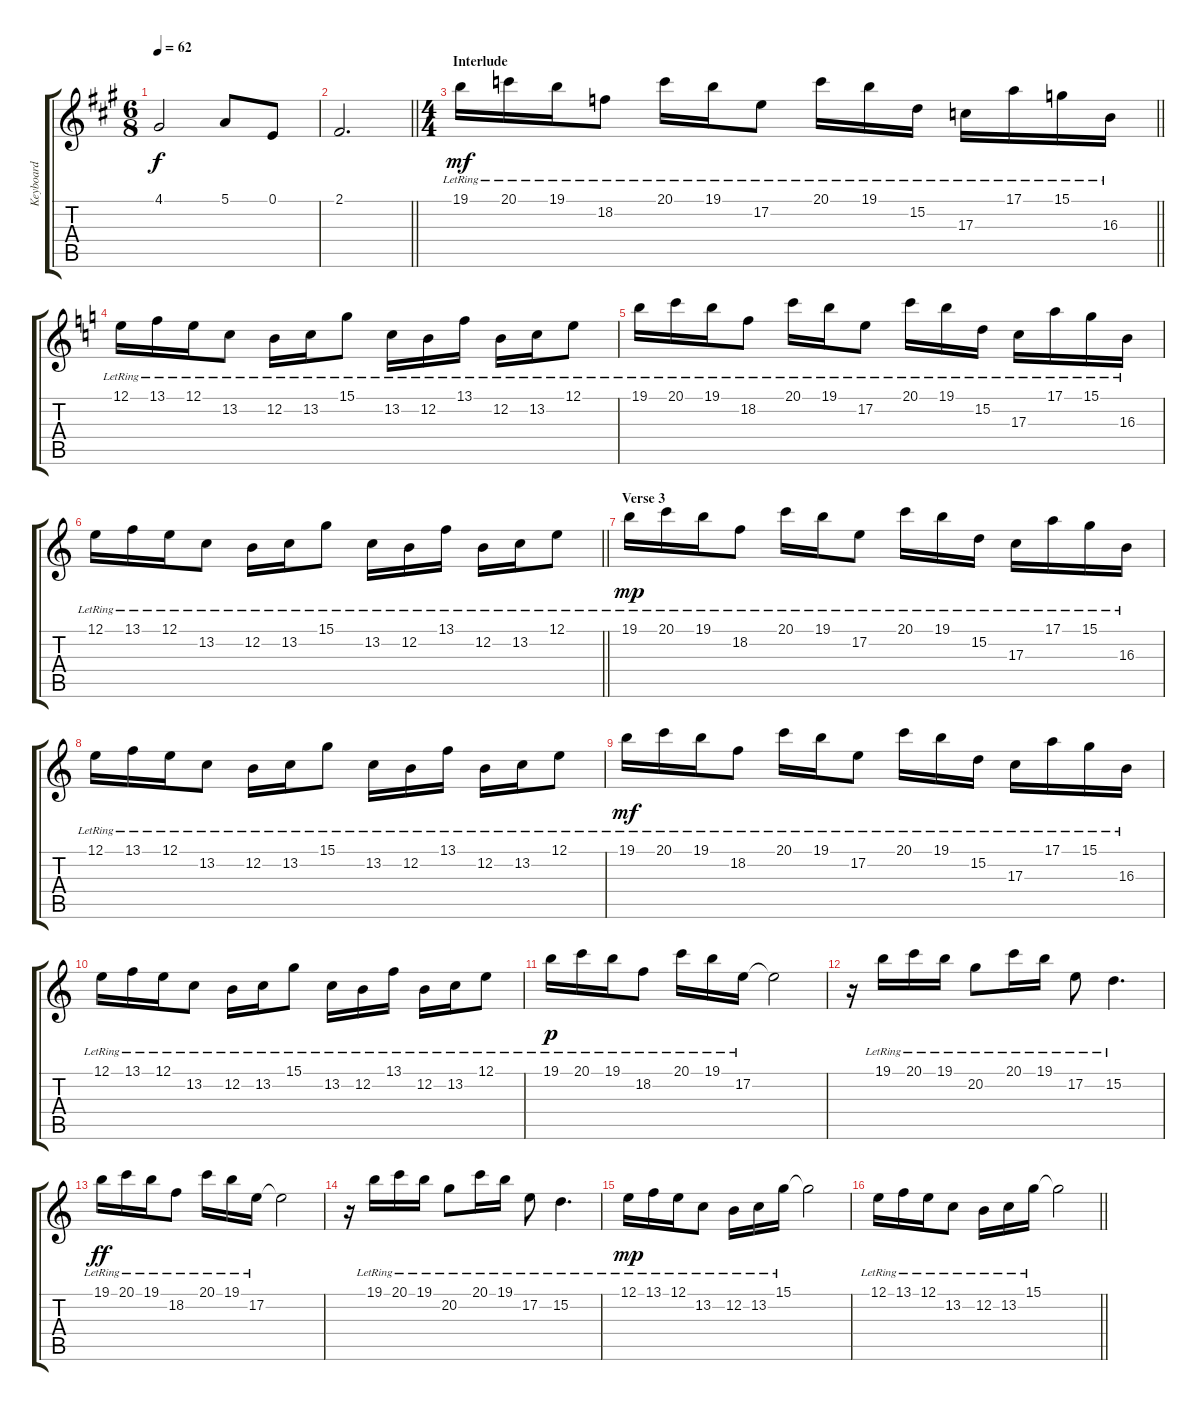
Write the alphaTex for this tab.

\track ("Keyboard" "Keyboard") {instrument breathnoise}
\staff {score tabs}
\tuning (E4 B3 G3 D3 A2 E2) {hide}
\ts (6 8)
\tempo 62
\clef g2
\ks a
4.1.2{dy f} 5.1.8 0.1.8 |
\barLineRight lightlight
2.1.2{d} |
\ts (4 4)
\section ("" "Interlude")
\barLineRight lightlight
19.1{lr}.16{dy mf instrument breathnoise} 20.1{lr}.16 19.1{lr}.16 18.2{lr}.8 20.1{lr}.16 19.1{lr}.16 17.2{lr}.8 20.1{lr}.16 19.1{lr}.16 15.2{lr}.16 17.3{lr}.16 17.1{lr}.16 15.1{lr}.16 16.3{lr}.16 |
\ks c
12.1{lr}.16 13.1{lr}.16 12.1{lr}.16 13.2{lr}.8 12.2{lr}.16 13.2{lr}.16 15.1{lr}.8 13.2{lr}.16 12.2{lr}.16 13.1{lr}.16 12.2{lr}.16 13.2{lr}.16 12.1{lr}.8 |
19.1{lr}.16 20.1{lr}.16 19.1{lr}.16 18.2{lr}.8 20.1{lr}.16 19.1{lr}.16 17.2{lr}.8 20.1{lr}.16 19.1{lr}.16 15.2{lr}.16 17.3{lr}.16 17.1{lr}.16 15.1{lr}.16 16.3{lr}.16 |
\barLineRight lightlight
12.1{lr}.16 13.1{lr}.16 12.1{lr}.16 13.2{lr}.8 12.2{lr}.16 13.2{lr}.16 15.1{lr}.8 13.2{lr}.16 12.2{lr}.16 13.1{lr}.16 12.2{lr}.16 13.2{lr}.16 12.1{lr}.8 |
\section ("" "Verse 3")
19.1{lr}.16{dy mp} 20.1{lr}.16 19.1{lr}.16 18.2{lr}.8 20.1{lr}.16 19.1{lr}.16 17.2{lr}.8 20.1{lr}.16 19.1{lr}.16 15.2{lr}.16 17.3{lr}.16 17.1{lr}.16 15.1{lr}.16 16.3{lr}.16 |
12.1{lr}.16 13.1{lr}.16 12.1{lr}.16 13.2{lr}.8 12.2{lr}.16 13.2{lr}.16 15.1{lr}.8 13.2{lr}.16 12.2{lr}.16 13.1{lr}.16 12.2{lr}.16 13.2{lr}.16 12.1{lr}.8 |
19.1{lr}.16{dy mf} 20.1{lr}.16 19.1{lr}.16 18.2{lr}.8 20.1{lr}.16 19.1{lr}.16 17.2{lr}.8 20.1{lr}.16 19.1{lr}.16 15.2{lr}.16 17.3{lr}.16 17.1{lr}.16 15.1{lr}.16 16.3{lr}.16 |
12.1{lr}.16 13.1{lr}.16 12.1{lr}.16 13.2{lr}.8 12.2{lr}.16 13.2{lr}.16 15.1{lr}.8 13.2{lr}.16 12.2{lr}.16 13.1{lr}.16 12.2{lr}.16 13.2{lr}.16 12.1{lr}.8 |
19.1{lr}.16{dy p} 20.1{lr}.16 19.1{lr}.16 18.2{lr}.8 20.1{lr}.16 19.1{lr}.16 17.2{lr}.16 17.2{t}.2 |
r.16 19.1{lr}.16 20.1{lr}.16 19.1{lr}.16 20.2{lr}.8 20.1{lr}.16 19.1{lr}.16 17.2{lr}.8 15.2{lr}.4{d} |
19.1{lr}.16{dy ff} 20.1{lr}.16 19.1{lr}.16 18.2{lr}.8 20.1{lr}.16 19.1{lr}.16 17.2{lr}.16 17.2{t}.2 |
r.16 19.1{lr}.16 20.1{lr}.16 19.1{lr}.16 20.2{lr}.8 20.1{lr}.16 19.1{lr}.16 17.2{lr}.8 15.2{lr}.4{d} |
12.1{lr}.16{dy mp} 13.1{lr}.16 12.1{lr}.16 13.2{lr}.8 12.2{lr}.16 13.2{lr}.16 15.1{lr}.16 15.1{t}.2 |
\barLineRight lightlight
12.1{lr}.16 13.1{lr}.16 12.1{lr}.16 13.2{lr}.8 12.2{lr}.16 13.2{lr}.16 15.1{lr}.16 15.1{t}.2
